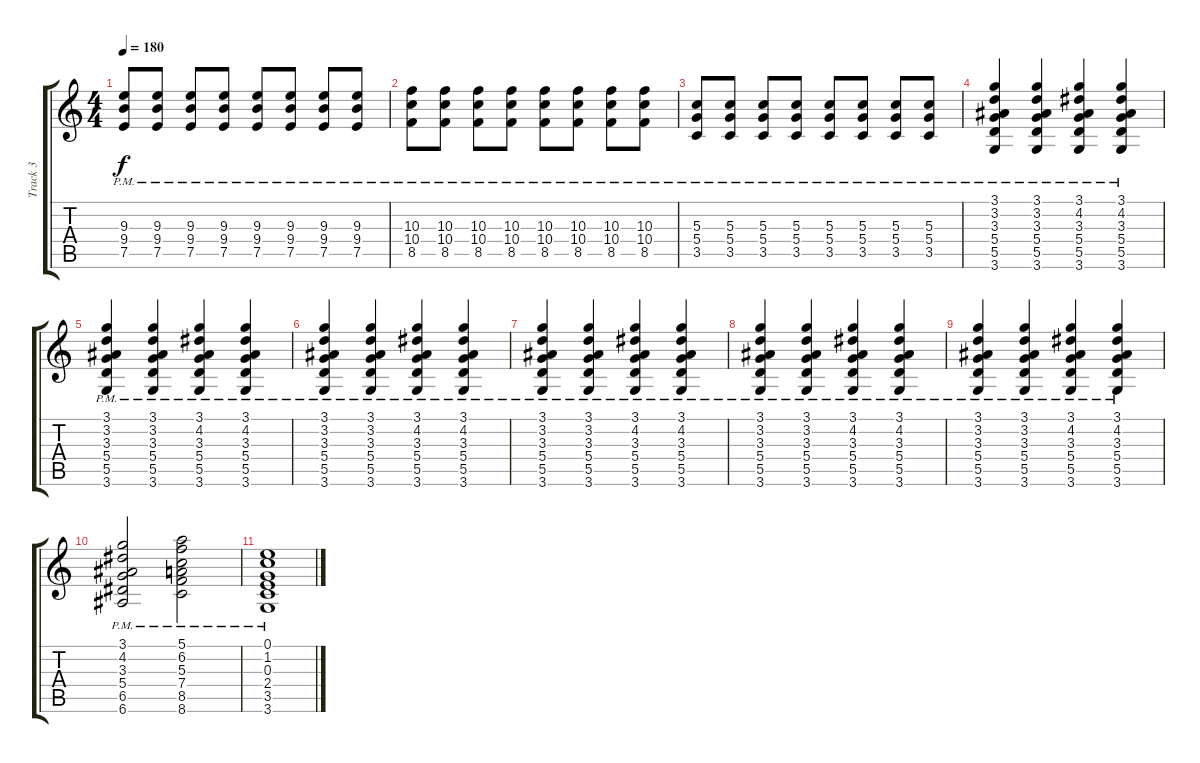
\track ("Track 3" "Track 3") {instrument overdrivenguitar}
\staff {score tabs}
\tuning (E4 B3 G3 D3 A2 E2) {hide}
\ts (4 4)
\tempo 180
\clef g2
\ks c
(9.3{pm} 9.4{pm} 7.5{pm}).8{dy f} (9.3{pm} 9.4{pm} 7.5{pm}).8 (9.3{pm} 9.4{pm} 7.5{pm}).8 (9.3{pm} 9.4{pm} 7.5{pm}).8 (9.3{pm} 9.4{pm} 7.5{pm}).8 (9.3{pm} 9.4{pm} 7.5{pm}).8 (9.3{pm} 9.4{pm} 7.5{pm}).8 (9.3{pm} 9.4{pm} 7.5{pm}).8 |
(10.3{pm} 10.4{pm} 8.5{pm}).8 (10.3{pm} 10.4{pm} 8.5{pm}).8 (10.3{pm} 10.4{pm} 8.5{pm}).8 (10.3{pm} 10.4{pm} 8.5{pm}).8 (10.3{pm} 10.4{pm} 8.5{pm}).8 (10.3{pm} 10.4{pm} 8.5{pm}).8 (10.3{pm} 10.4{pm} 8.5{pm}).8 (10.3{pm} 10.4{pm} 8.5{pm}).8 |
(5.3{pm} 5.4{pm} 3.5{pm}).8 (5.3{pm} 5.4{pm} 3.5{pm}).8 (5.3{pm} 5.4{pm} 3.5{pm}).8 (5.3{pm} 5.4{pm} 3.5{pm}).8 (5.3{pm} 5.4{pm} 3.5{pm}).8 (5.3{pm} 5.4{pm} 3.5{pm}).8 (5.3{pm} 5.4{pm} 3.5{pm}).8 (5.3{pm} 5.4{pm} 3.5{pm}).8 |
(3.1{pm} 3.2{pm} 3.3{pm} 5.4{pm} 5.5{pm} 3.6{pm}).4 (3.1{pm} 3.2{pm} 3.3{pm} 5.4{pm} 5.5{pm} 3.6{pm}).4 (3.1{pm} 4.2{pm} 3.3{pm} 5.4{pm} 5.5{pm} 3.6{pm}).4 (3.1{pm} 4.2{pm} 3.3{pm} 5.4{pm} 5.5{pm} 3.6{pm}).4 |
(3.1{pm} 3.2{pm} 3.3{pm} 5.4{pm} 5.5{pm} 3.6{pm}).4 (3.1{pm} 3.2{pm} 3.3{pm} 5.4{pm} 5.5{pm} 3.6{pm}).4 (3.1{pm} 4.2{pm} 3.3{pm} 5.4{pm} 5.5{pm} 3.6{pm}).4 (3.1{pm} 4.2{pm} 3.3{pm} 5.4{pm} 5.5{pm} 3.6{pm}).4 |
(3.1{pm} 3.2{pm} 3.3{pm} 5.4{pm} 5.5{pm} 3.6{pm}).4 (3.1{pm} 3.2{pm} 3.3{pm} 5.4{pm} 5.5{pm} 3.6{pm}).4 (3.1{pm} 4.2{pm} 3.3{pm} 5.4{pm} 5.5{pm} 3.6{pm}).4 (3.1{pm} 4.2{pm} 3.3{pm} 5.4{pm} 5.5{pm} 3.6{pm}).4 |
(3.1{pm} 3.2{pm} 3.3{pm} 5.4{pm} 5.5{pm} 3.6{pm}).4 (3.1{pm} 3.2{pm} 3.3{pm} 5.4{pm} 5.5{pm} 3.6{pm}).4 (3.1{pm} 4.2{pm} 3.3{pm} 5.4{pm} 5.5{pm} 3.6{pm}).4 (3.1{pm} 4.2{pm} 3.3{pm} 5.4{pm} 5.5{pm} 3.6{pm}).4 |
(3.1{pm} 3.2{pm} 3.3{pm} 5.4{pm} 5.5{pm} 3.6{pm}).4 (3.1{pm} 3.2{pm} 3.3{pm} 5.4{pm} 5.5{pm} 3.6{pm}).4 (3.1{pm} 4.2{pm} 3.3{pm} 5.4{pm} 5.5{pm} 3.6{pm}).4 (3.1{pm} 4.2{pm} 3.3{pm} 5.4{pm} 5.5{pm} 3.6{pm}).4 |
(3.1{pm} 3.2{pm} 3.3{pm} 5.4{pm} 5.5{pm} 3.6{pm}).4 (3.1{pm} 3.2{pm} 3.3{pm} 5.4{pm} 5.5{pm} 3.6{pm}).4 (3.1{pm} 4.2{pm} 3.3{pm} 5.4{pm} 5.5{pm} 3.6{pm}).4 (3.1{pm} 4.2{pm} 3.3{pm} 5.4{pm} 5.5{pm} 3.6{pm}).4 |
(3.1{pm} 4.2{pm} 3.3{pm} 5.4{pm} 6.5{pm} 6.6{pm}).2 (5.1{pm} 6.2{pm} 5.3{pm} 7.4{pm} 8.5{pm} 8.6{pm}).2 |
(0.1{pm} 1.2{pm} 0.3{pm} 2.4{pm} 3.5{pm} 3.6{pm}).1
